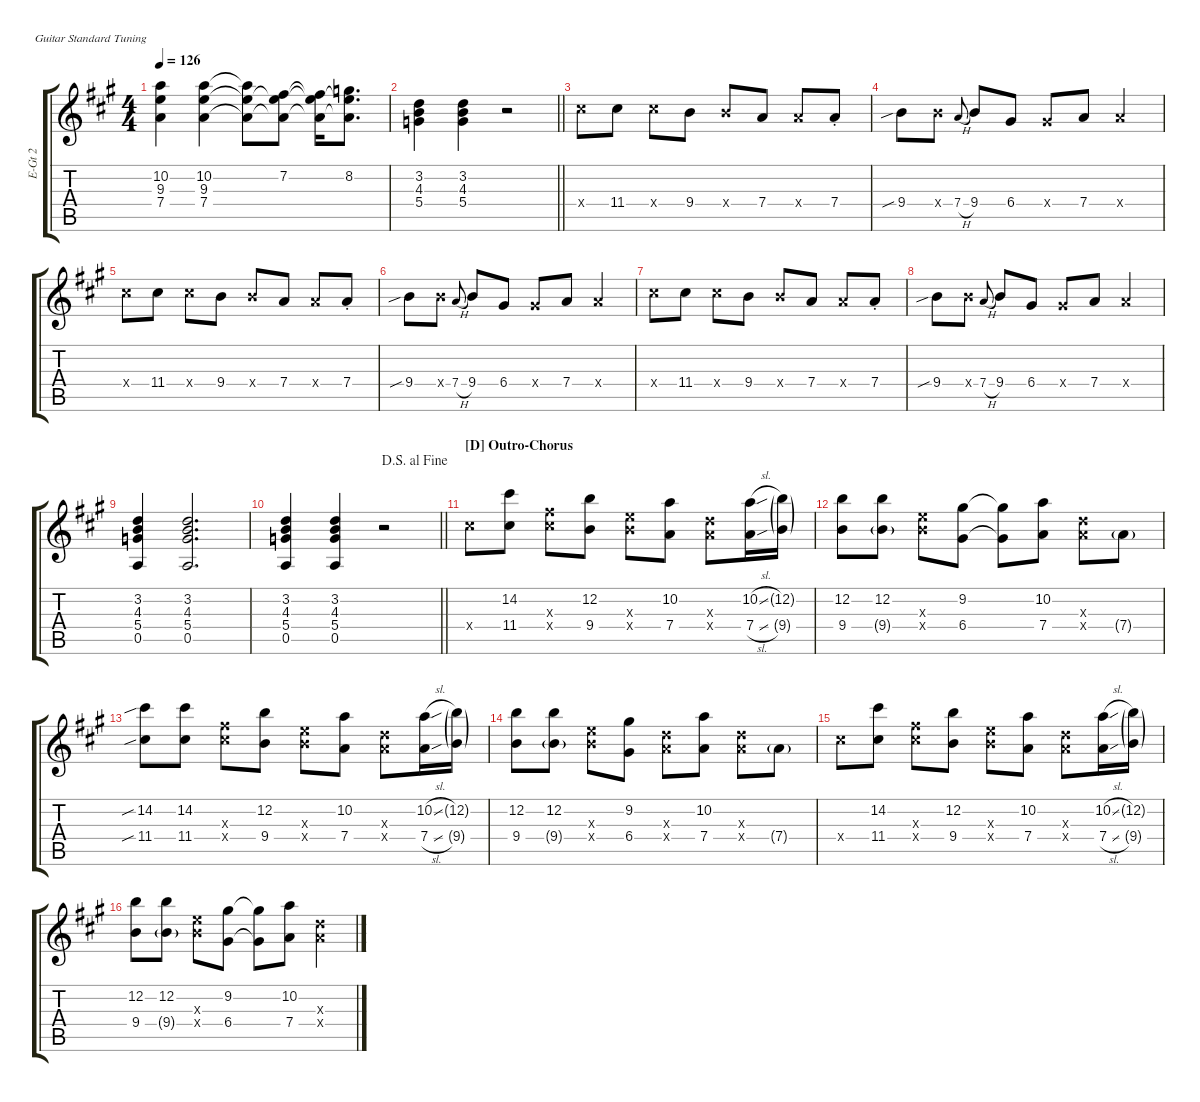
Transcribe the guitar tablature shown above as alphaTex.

\hideDynamics
\bracketExtendMode groupsimilarinstruments
\otherSystemsTrackNameOrientation horizontal
\track ("E-Guitar 2 (single notes)" "E-Gt 2") {defaultSystemsLayout 4 instrument electricguitarclean}
\staff {score tabs}
\tuning (E4 B3 G3 D3 A2 E2)
\ts (4 4)
\tempo 126
\clef g2
\ks a
(7.4{acc forcenatural} 9.3{acc forcenatural} 10.2{acc forcenatural}).4{dy mp} (10.2{acc forcenatural} 9.3{acc forcenatural} 7.4{acc forcenatural}).4 (10.2{t acc forcenatural} 7.4{t acc forcenatural} 9.3{t acc forcenatural}).8 (7.2{acc #} 9.3{t acc forcenatural} 7.4{t acc forcenatural}).8 (7.2{t acc #} 9.3{t acc forcenatural} 7.4{t acc forcenatural}).16 (8.2{acc forcenatural} 9.3{t acc forcenatural} 7.4{t acc forcenatural}).8{d} |
\barLineRight lightlight
(5.4{acc forcenatural} 4.3{acc forcenatural} 3.2{acc forcenatural}).4 (5.4{acc forcenatural} 4.3{acc forcenatural} 3.2{acc forcenatural}).4 r.2 |
11.4{x acc #}.8 11.4{acc #}.8 11.4{x acc #}.8 9.4{acc forcenatural}.8 9.4{x acc forcenatural}.8 7.4{acc forcenatural}.8 7.4{x acc forcenatural}.8 7.4{st acc forcenatural}.8 |
9.4{sib acc forcenatural}.8 9.4{x acc forcenatural}.8 7.4{h acc forcenatural}.8{gr onbeat} 9.4{acc forcenatural}.8 6.4{acc #}.8 6.4{x acc #}.8 7.4{acc forcenatural}.8 7.4{x acc forcenatural}.4 |
11.4{x acc #}.8 11.4{acc #}.8 11.4{x acc #}.8 9.4{acc forcenatural}.8 9.4{x acc forcenatural}.8 7.4{acc forcenatural}.8 7.4{x acc forcenatural}.8 7.4{st acc forcenatural}.8 |
9.4{sib acc forcenatural}.8 9.4{x acc forcenatural}.8 7.4{h acc forcenatural}.8{gr onbeat} 9.4{acc forcenatural}.8 6.4{acc #}.8 6.4{x acc #}.8 7.4{acc forcenatural}.8 7.4{x acc forcenatural}.4 |
11.4{x acc #}.8 11.4{acc #}.8 11.4{x acc #}.8 9.4{acc forcenatural}.8 9.4{x acc forcenatural}.8 7.4{acc forcenatural}.8 7.4{x acc forcenatural}.8 7.4{st acc forcenatural}.8 |
9.4{sib acc forcenatural}.8 9.4{x acc forcenatural}.8 7.4{h acc forcenatural}.8{gr onbeat} 9.4{acc forcenatural}.8 6.4{acc #}.8 6.4{x acc #}.8 7.4{acc forcenatural}.8 7.4{x acc forcenatural}.4 |
(0.5{acc forcenatural} 5.4{acc forcenatural} 4.3{acc forcenatural} 3.2{acc forcenatural}).4 (0.5{acc forcenatural} 5.4{acc forcenatural} 4.3{acc forcenatural} 3.2{acc forcenatural}).2{d} |
\jump dalsegnoalfine
\barLineRight lightlight
(0.5{acc forcenatural} 5.4{acc forcenatural} 4.3{acc forcenatural} 3.2{acc forcenatural}).4 (0.5{acc forcenatural} 5.4{acc forcenatural} 4.3{acc forcenatural} 3.2{acc forcenatural}).4 r.2 |
\section ("D" "Outro-Chorus")
11.4{x acc #}.8 (11.4{acc #} 14.2{acc #}).8 (11.4{x acc #} 11.3{x acc #}).8 (9.4{acc forcenatural} 12.2{acc forcenatural}).8 (9.4{x acc forcenatural} 9.3{x acc forcenatural}).8 (7.4{acc forcenatural} 10.2{acc forcenatural}).8 (7.4{x acc forcenatural} 7.3{x acc forcenatural}).8 (7.4{sl acc forcenatural} 10.2{sl acc forcenatural}).16 (9.4{g acc forcenatural} 12.2{g acc forcenatural}).16 |
(9.4{acc forcenatural} 12.2{acc forcenatural}).8 (9.4{g acc forcenatural} 12.2{acc forcenatural}).8 (9.4{x acc forcenatural} 9.3{x acc forcenatural}).8 (6.4{acc #} 9.2{acc #}).8 (6.4{t acc #} 9.2{t acc #}).8 (7.4{acc forcenatural} 10.2{acc forcenatural}).8 (7.4{x acc forcenatural} 7.3{x acc forcenatural}).8 7.4{g acc forcenatural}.8 |
(11.4{sib acc #} 14.2{sib acc #}).8 (11.4{acc #} 14.2{acc #}).8 (11.4{x acc #} 11.3{x acc #}).8 (9.4{acc forcenatural} 12.2{acc forcenatural}).8 (9.4{x acc forcenatural} 9.3{x acc forcenatural}).8 (7.4{acc forcenatural} 10.2{acc forcenatural}).8 (7.4{x acc forcenatural} 7.3{x acc forcenatural}).8 (7.4{sl acc forcenatural} 10.2{sl acc forcenatural}).16 (9.4{g acc forcenatural} 12.2{g acc forcenatural}).16 |
(9.4{acc forcenatural} 12.2{acc forcenatural}).8 (9.4{g acc forcenatural} 12.2{acc forcenatural}).8 (9.4{x acc forcenatural} 9.3{x acc forcenatural}).8 (6.4{acc #} 9.2{acc #}).8 (7.3{x acc forcenatural} 7.4{x acc forcenatural}).8 (7.4{acc forcenatural} 10.2{acc forcenatural}).8 (7.4{x acc forcenatural} 7.3{x acc forcenatural}).8 7.4{g acc forcenatural}.8 |
11.4{x acc #}.8 (11.4{acc #} 14.2{acc #}).8 (11.4{x acc #} 11.3{x acc #}).8 (9.4{acc forcenatural} 12.2{acc forcenatural}).8 (9.4{x acc forcenatural} 9.3{x acc forcenatural}).8 (7.4{acc forcenatural} 10.2{acc forcenatural}).8 (7.4{x acc forcenatural} 7.3{x acc forcenatural}).8 (7.4{sl acc forcenatural} 10.2{sl acc forcenatural}).16 (9.4{g acc forcenatural} 12.2{g acc forcenatural}).16 |
(9.4{acc forcenatural} 12.2{acc forcenatural}).8 (9.4{g acc forcenatural} 12.2{acc forcenatural}).8 (9.4{x acc forcenatural} 9.3{x acc forcenatural}).8 (6.4{acc #} 9.2{acc #}).8 (6.4{t acc #} 9.2{t acc #}).8 (7.4{acc forcenatural} 10.2{acc forcenatural}).8 (7.4{x acc forcenatural} 7.3{x acc forcenatural}).4
